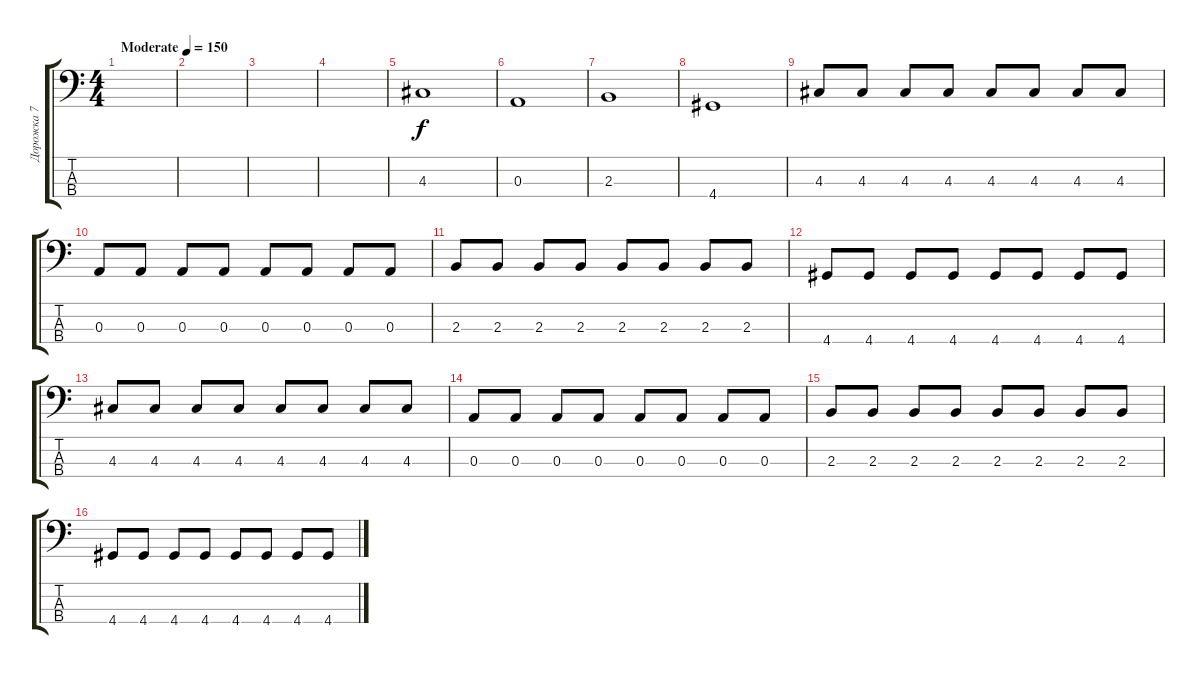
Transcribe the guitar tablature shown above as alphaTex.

\track ("Дорожка 7" "Дорожка 7") {instrument electricbasspick}
\staff {score tabs}
\tuning (G2 D2 A1 E1) {hide}
\ts (4 4)
\tempo (150 "Moderate")
\clef f4
\ks c
|
|
|
|
4.3.1 |
0.3.1 |
2.3.1 |
4.4.1 |
4.3.8 4.3.8 4.3.8 4.3.8 4.3.8 4.3.8 4.3.8 4.3.8 |
0.3.8 0.3.8 0.3.8 0.3.8 0.3.8 0.3.8 0.3.8 0.3.8 |
2.3.8 2.3.8 2.3.8 2.3.8 2.3.8 2.3.8 2.3.8 2.3.8 |
4.4.8 4.4.8 4.4.8 4.4.8 4.4.8 4.4.8 4.4.8 4.4.8 |
4.3.8 4.3.8 4.3.8 4.3.8 4.3.8 4.3.8 4.3.8 4.3.8 |
0.3.8 0.3.8 0.3.8 0.3.8 0.3.8 0.3.8 0.3.8 0.3.8 |
2.3.8 2.3.8 2.3.8 2.3.8 2.3.8 2.3.8 2.3.8 2.3.8 |
4.4.8 4.4.8 4.4.8 4.4.8 4.4.8 4.4.8 4.4.8 4.4.8
